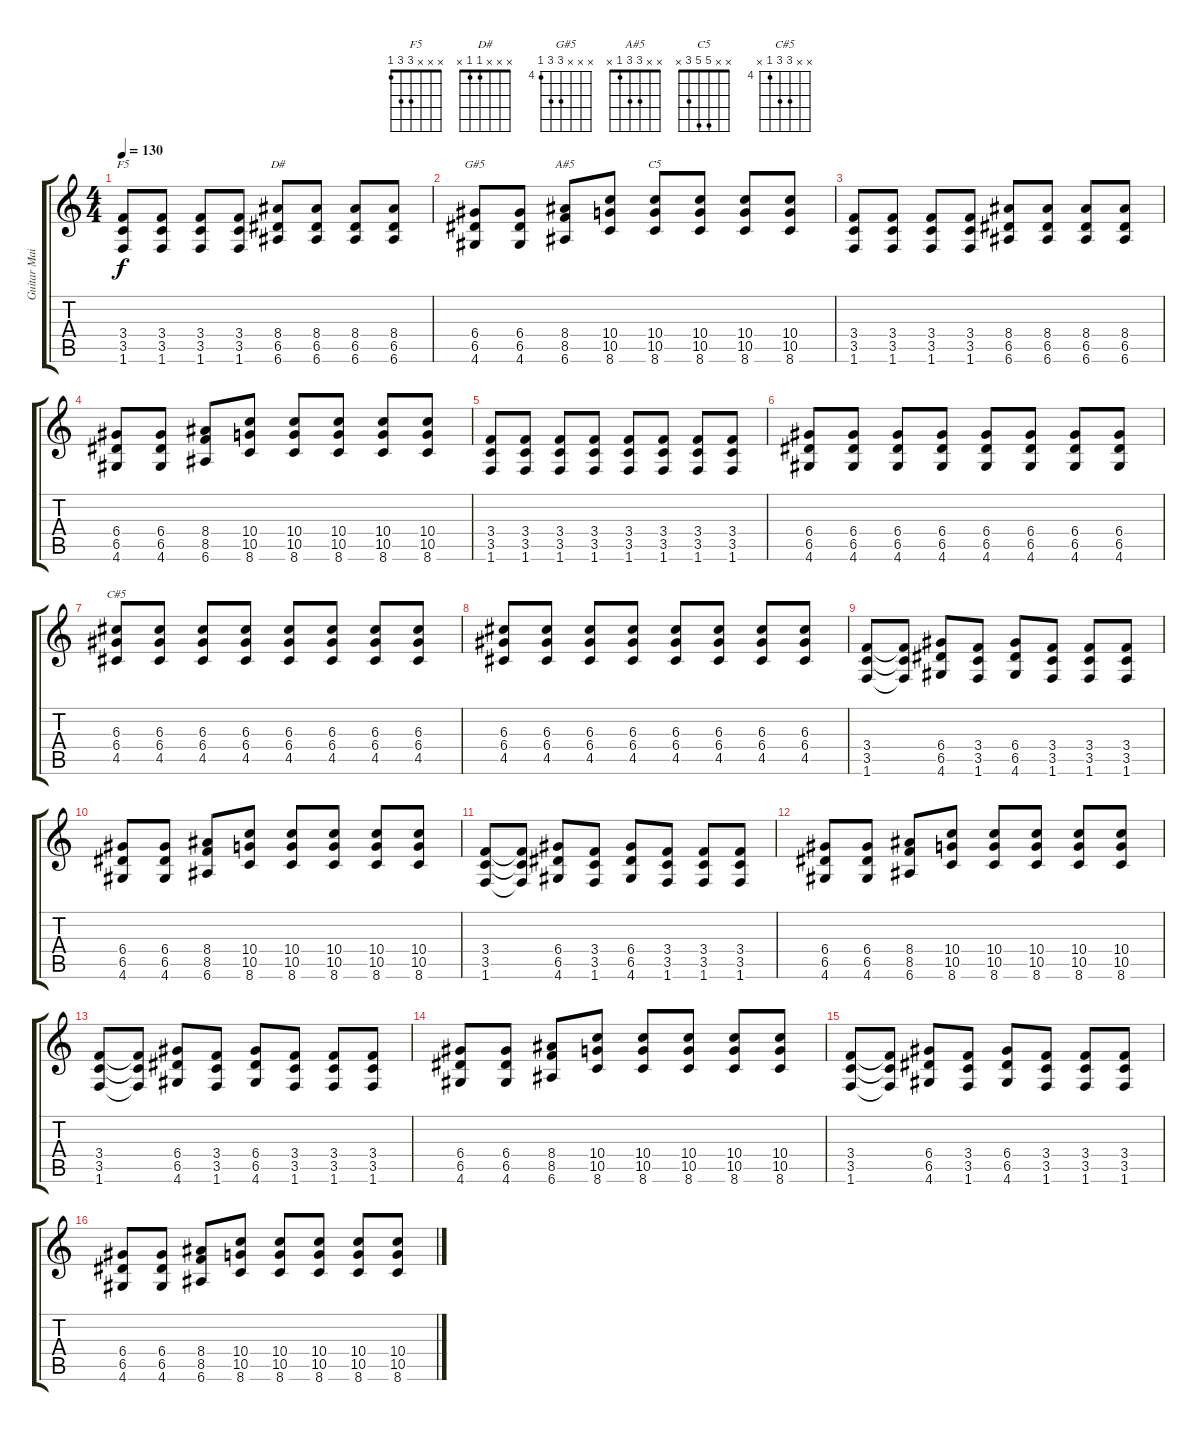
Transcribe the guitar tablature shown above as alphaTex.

\track ("Guitar Main" "Guitar Mai") {instrument overdrivenguitar}
\staff {score tabs}
\tuning (E4 B3 G3 D3 A2 E2) {hide}
\chord ("F5" x x x 3 3 1)
\chord ("D#" x x x 1 1 x)
\chord ("G#5" x x x 6 6 4) {firstfret 4}
\chord ("A#5" x x 3 3 1 x)
\chord ("C5" x x 5 5 3 x)
\chord ("C#5" x x 6 6 4 x) {firstfret 4}
\ts (4 4)
\tempo 130
\clef g2
\ks c
(3.4 3.5 1.6).8{ch "F5" dy f instrument overdrivenguitar} (3.4 3.5 1.6).8 (3.4 3.5 1.6).8 (3.4 3.5 1.6).8 (8.4 6.5 6.6).8{ch "D#"} (8.4 6.5 6.6).8 (8.4 6.5 6.6).8 (8.4 6.5 6.6).8 |
(6.4 6.5 4.6).8{ch "G#5"} (6.4 6.5 4.6).8 (8.4 8.5 6.6).8{ch "A#5"} (10.4 10.5 8.6).8 (10.4 10.5 8.6).8{ch "C5"} (10.4 10.5 8.6).8 (10.4 10.5 8.6).8 (10.4 10.5 8.6).8 |
(3.4 3.5 1.6).8{instrument overdrivenguitar} (3.4 3.5 1.6).8 (3.4 3.5 1.6).8 (3.4 3.5 1.6).8 (8.4 6.5 6.6).8 (8.4 6.5 6.6).8 (8.4 6.5 6.6).8 (8.4 6.5 6.6).8 |
(6.4 6.5 4.6).8 (6.4 6.5 4.6).8 (8.4 8.5 6.6).8 (10.4 10.5 8.6).8 (10.4 10.5 8.6).8 (10.4 10.5 8.6).8 (10.4 10.5 8.6).8 (10.4 10.5 8.6).8 |
(3.4 3.5 1.6).8 (3.4 3.5 1.6).8 (3.4 3.5 1.6).8 (3.4 3.5 1.6).8 (3.4 3.5 1.6).8 (3.4 3.5 1.6).8 (3.4 3.5 1.6).8 (3.4 3.5 1.6).8 |
(6.4 6.5 4.6).8 (6.4 6.5 4.6).8 (6.4 6.5 4.6).8 (6.4 6.5 4.6).8 (6.4 6.5 4.6).8 (6.4 6.5 4.6).8 (6.4 6.5 4.6).8 (6.4 6.5 4.6).8 |
(6.3 6.4 4.5).8{ch "C#5"} (6.3 6.4 4.5).8 (6.3 6.4 4.5).8 (6.3 6.4 4.5).8 (6.3 6.4 4.5).8 (6.3 6.4 4.5).8 (6.3 6.4 4.5).8 (6.3 6.4 4.5).8 |
(6.3 6.4 4.5).8 (6.3 6.4 4.5).8 (6.3 6.4 4.5).8 (6.3 6.4 4.5).8 (6.3 6.4 4.5).8 (6.3 6.4 4.5).8 (6.3 6.4 4.5).8 (6.3 6.4 4.5).8 |
(3.4 3.5 1.6).8 (3.4{t} 3.5{t} 1.6{t}).8 (6.4 6.5 4.6).8 (3.4 3.5 1.6).8 (6.4 6.5 4.6).8 (3.4 3.5 1.6).8 (3.4 3.5 1.6).8 (3.4 3.5 1.6).8 |
(6.4 6.5 4.6).8 (6.4 6.5 4.6).8 (8.4 8.5 6.6).8 (10.4 10.5 8.6).8 (10.4 10.5 8.6).8 (10.4 10.5 8.6).8 (10.4 10.5 8.6).8 (10.4 10.5 8.6).8 |
(3.4 3.5 1.6).8 (3.4{t} 3.5{t} 1.6{t}).8 (6.4 6.5 4.6).8 (3.4 3.5 1.6).8 (6.4 6.5 4.6).8 (3.4 3.5 1.6).8 (3.4 3.5 1.6).8 (3.4 3.5 1.6).8 |
(6.4 6.5 4.6).8 (6.4 6.5 4.6).8 (8.4 8.5 6.6).8 (10.4 10.5 8.6).8 (10.4 10.5 8.6).8 (10.4 10.5 8.6).8 (10.4 10.5 8.6).8 (10.4 10.5 8.6).8 |
(3.4 3.5 1.6).8 (3.4{t} 3.5{t} 1.6{t}).8 (6.4 6.5 4.6).8 (3.4 3.5 1.6).8 (6.4 6.5 4.6).8 (3.4 3.5 1.6).8 (3.4 3.5 1.6).8 (3.4 3.5 1.6).8 |
(6.4 6.5 4.6).8 (6.4 6.5 4.6).8 (8.4 8.5 6.6).8 (10.4 10.5 8.6).8 (10.4 10.5 8.6).8 (10.4 10.5 8.6).8 (10.4 10.5 8.6).8 (10.4 10.5 8.6).8 |
(3.4 3.5 1.6).8 (3.4{t} 3.5{t} 1.6{t}).8 (6.4 6.5 4.6).8 (3.4 3.5 1.6).8 (6.4 6.5 4.6).8 (3.4 3.5 1.6).8 (3.4 3.5 1.6).8 (3.4 3.5 1.6).8 |
(6.4 6.5 4.6).8 (6.4 6.5 4.6).8 (8.4 8.5 6.6).8 (10.4 10.5 8.6).8 (10.4 10.5 8.6).8 (10.4 10.5 8.6).8 (10.4 10.5 8.6).8 (10.4 10.5 8.6).8
